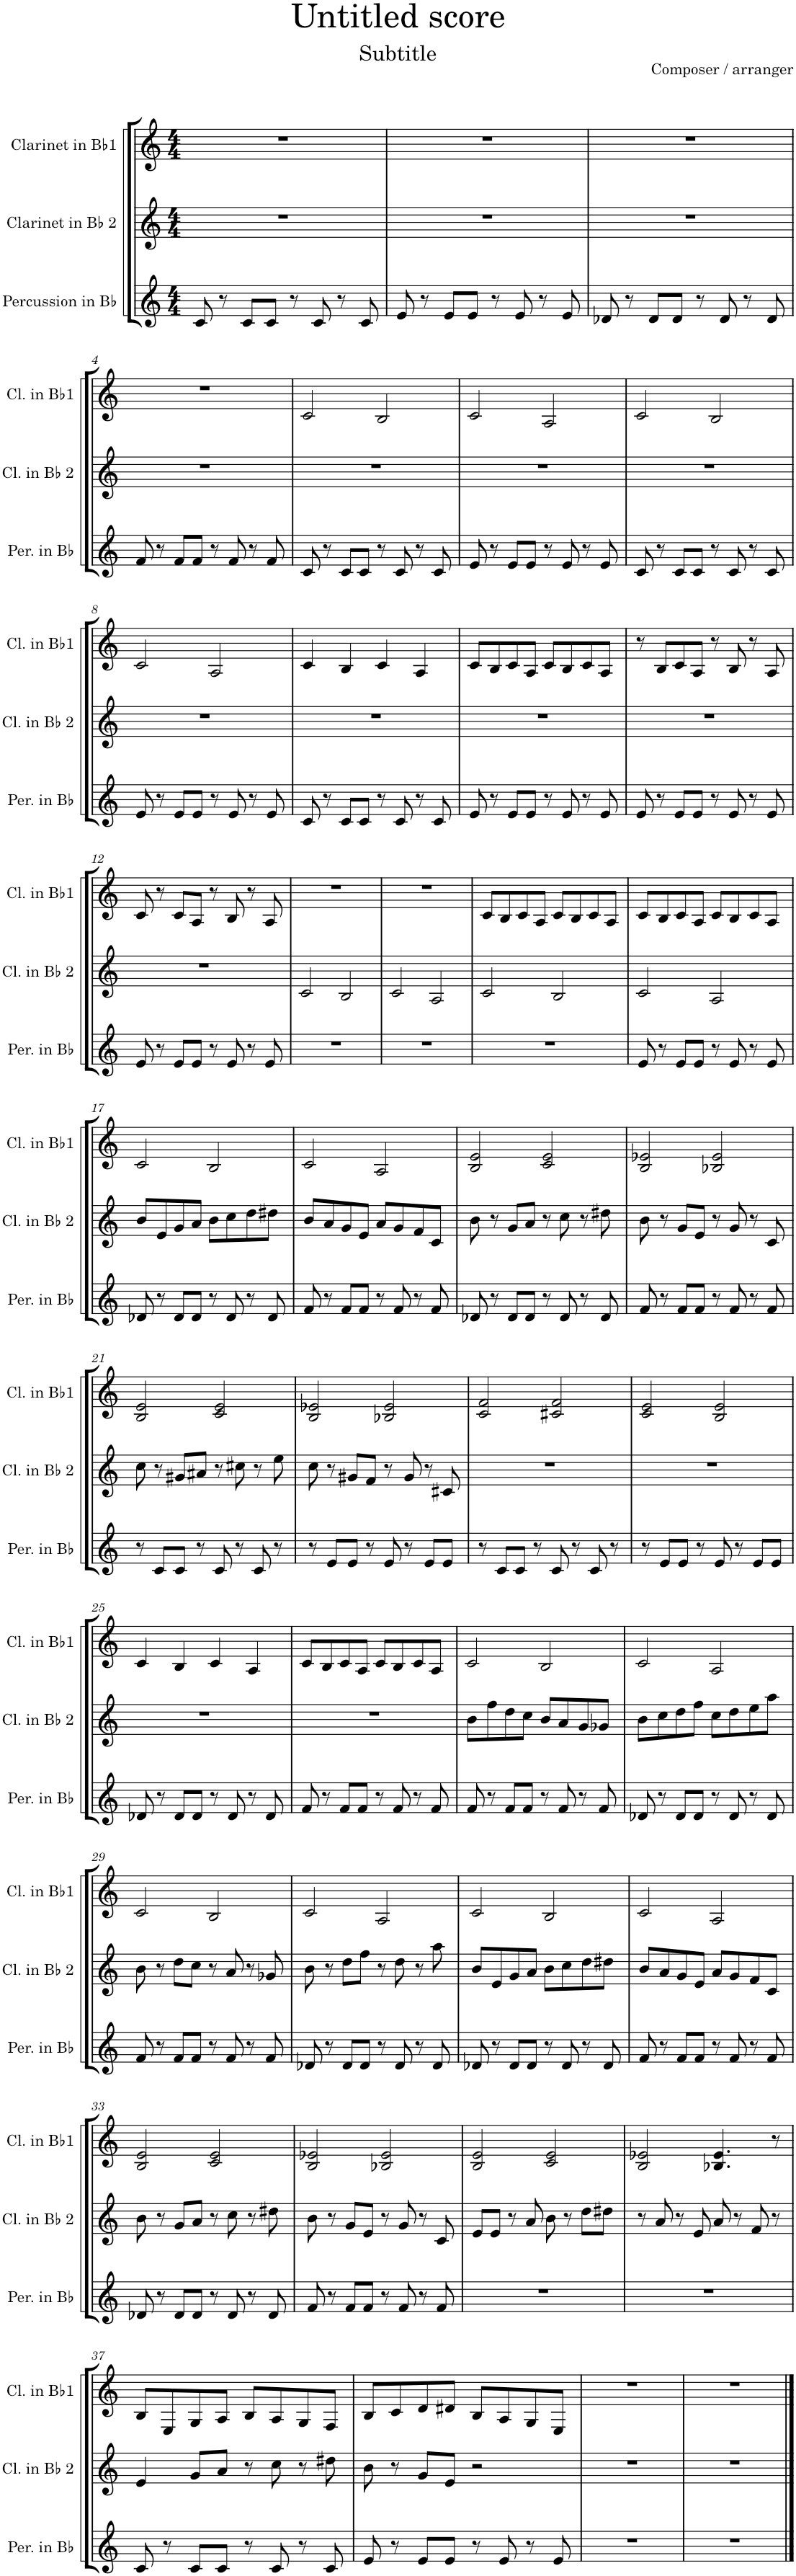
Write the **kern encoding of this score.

**kern	**kern	**kern
*part3	*part2	*part1
*staff3	*staff2	*staff1
*I"Percussion in Bb	*I"Clarinet in Bb 2	*I"Clarinet in Bb1
*I'Per. in Bb	*I'Cl. in Bb 2	*I'Cl. in Bb1
*clefG2	*clefG2	*clefG2
*Trd1c2	*Trd1c2	*Trd1c2
*k[]	*k[]	*k[]
*M4/4	*M4/4	*M4/4
=1	=1	=1
8c/	1r	1r
8r	.	.
8c/L	.	.
8c/J	.	.
8r	.	.
8c/	.	.
8r	.	.
8c/	.	.
=2	=2	=2
8e/	1r	1r
8r	.	.
8e/L	.	.
8e/J	.	.
8r	.	.
8e/	.	.
8r	.	.
8e/	.	.
=3	=3	=3
8d-X/	1r	1r
8r	.	.
8d-/L	.	.
8d-/J	.	.
8r	.	.
8d-/	.	.
8r	.	.
8d-/	.	.
!!LO:LB:g=z
=4	=4	=4
8f/	1r	1r
8r	.	.
8f/L	.	.
8f/J	.	.
8r	.	.
8f/	.	.
8r	.	.
8f/	.	.
=5	=5	=5
8c/	1r	2c/
8r	.	.
8c/L	.	.
8c/J	.	.
8r	.	2B/
8c/	.	.
8r	.	.
8c/	.	.
=6	=6	=6
8e/	1r	2c/
8r	.	.
8e/L	.	.
8e/J	.	.
8r	.	2A/
8e/	.	.
8r	.	.
8e/	.	.
=7	=7	=7
8c/	1r	2c/
8r	.	.
8c/L	.	.
8c/J	.	.
8r	.	2B/
8c/	.	.
8r	.	.
8c/	.	.
!!LO:LB:g=z
=8	=8	=8
8e/	1r	2c/
8r	.	.
8e/L	.	.
8e/J	.	.
8r	.	2A/
8e/	.	.
8r	.	.
8e/	.	.
=9	=9	=9
8c/	1r	4c/
8r	.	.
8c/L	.	4B/
8c/J	.	.
8r	.	4c/
8c/	.	.
8r	.	4A/
8c/	.	.
=10	=10	=10
8e/	1r	8c/L
8r	.	8B/
8e/L	.	8c/
8e/J	.	8A/J
8r	.	8c/L
8e/	.	8B/
8r	.	8c/
8e/	.	8A/J
=11	=11	=11
8e/	1r	8r
8r	.	8B/L
8e/L	.	8c/
8e/J	.	8A/J
8r	.	8r
8e/	.	8B/
8r	.	8r
8e/	.	8A/
!!LO:LB:g=z
=12	=12	=12
8e/	1r	8c/
8r	.	8r
8e/L	.	8c/L
8e/J	.	8A/J
8r	.	8r
8e/	.	8B/
8r	.	8r
8e/	.	8A/
=13	=13	=13
1r	2c/	1r
.	2B/	.
=14	=14	=14
1r	2c/	1r
.	2A/	.
=15	=15	=15
1r	2c/	8c/L
.	.	8B/
.	.	8c/
.	.	8A/J
.	2B/	8c/L
.	.	8B/
.	.	8c/
.	.	8A/J
=16	=16	=16
8e/	2c/	8c/L
8r	.	8B/
8e/L	.	8c/
8e/J	.	8A/J
8r	2A/	8c/L
8e/	.	8B/
8r	.	8c/
8e/	.	8A/J
!!LO:LB:g=z
=17	=17	=17
8d-X/	8b/L	2c/
8r	8e/	.
8d-/L	8g/	.
8d-/J	8a/J	.
8r	8b\L	2B/
8d-/	8cc\	.
8r	8dd\	.
8d-/	8dd#X\J	.
=18	=18	=18
8f/	8b/L	2c/
8r	8a/	.
8f/L	8g/	.
8f/J	8e/J	.
8r	8a/L	2A/
8f/	8g/	.
8r	8f/	.
8f/	8c/J	.
=19	=19	=19
8d-X/	8b\	2B/ 2e/
8r	8r	.
8d-/L	8g/L	.
8d-/J	8a/J	.
8r	8r	2c/ 2e/
8d-/	8cc\	.
8r	8r	.
8d-/	8dd#X\	.
=20	=20	=20
8f/	8b\	2B/ 2e-X/
8r	8r	.
8f/L	8g/L	.
8f/J	8e/J	.
8r	8r	2B-X/ 2e-/
8f/	8g/	.
8r	8r	.
8f/	8c/	.
!!LO:LB:g=z
=21	=21	=21
8r	8cc\	2B/ 2e/
8c/L	8r	.
8c/J	8g#X/L	.
8r	8a#X/J	.
8c/	8r	2c/ 2e/
8r	8cc#X\	.
8c/	8r	.
8r	8ee\	.
=22	=22	=22
8r	8cc\	2B/ 2e-X/
8e/L	8r	.
8e/J	8g#X/L	.
8r	8f/J	.
8e/	8r	2B-X/ 2e-/
8r	8g#/	.
8e/L	8r	.
8e/J	8c#X/	.
=23	=23	=23
8r	1r	2c/ 2f/
8c/L	.	.
8c/J	.	.
8r	.	.
8c/	.	2c#X/ 2f/
8r	.	.
8c/	.	.
8r	.	.
=24	=24	=24
8r	1r	2c/ 2e/
8e/L	.	.
8e/J	.	.
8r	.	.
8e/	.	2B/ 2e/
8r	.	.
8e/L	.	.
8e/J	.	.
!!LO:LB:g=z
=25	=25	=25
8d-X/	1r	4c/
8r	.	.
8d-/L	.	4B/
8d-/J	.	.
8r	.	4c/
8d-/	.	.
8r	.	4A/
8d-/	.	.
=26	=26	=26
8f/	1r	8c/L
8r	.	8B/
8f/L	.	8c/
8f/J	.	8A/J
8r	.	8c/L
8f/	.	8B/
8r	.	8c/
8f/	.	8A/J
=27	=27	=27
8f/	8b\L	2c/
8r	8ff\	.
8f/L	8dd\	.
8f/J	8cc\J	.
8r	8b/L	2B/
8f/	8a/	.
8r	8g/	.
8f/	8g-X/J	.
=28	=28	=28
8d-X/	8b\L	2c/
8r	8cc\	.
8d-/L	8dd\	.
8d-/J	8ff\J	.
8r	8cc\L	2A/
8d-/	8dd\	.
8r	8ee\	.
8d-/	8aa\J	.
!!LO:LB:g=z
=29	=29	=29
8f/	8b\	2c/
8r	8r	.
8f/L	8dd\L	.
8f/J	8cc\J	.
8r	8r	2B/
8f/	8a/	.
8r	8r	.
8f/	8g-X/	.
=30	=30	=30
8d-X/	8b\	2c/
8r	8r	.
8d-/L	8dd\L	.
8d-/J	8ff\J	.
8r	8r	2A/
8d-/	8dd\	.
8r	8r	.
8d-/	8aa\	.
=31	=31	=31
8d-X/	8b/L	2c/
8r	8e/	.
8d-/L	8g/	.
8d-/J	8a/J	.
8r	8b\L	2B/
8d-/	8cc\	.
8r	8dd\	.
8d-/	8dd#X\J	.
=32	=32	=32
8f/	8b/L	2c/
8r	8a/	.
8f/L	8g/	.
8f/J	8e/J	.
8r	8a/L	2A/
8f/	8g/	.
8r	8f/	.
8f/	8c/J	.
!!LO:LB:g=z
=33	=33	=33
8d-X/	8b\	2B/ 2e/
8r	8r	.
8d-/L	8g/L	.
8d-/J	8a/J	.
8r	8r	2c/ 2e/
8d-/	8cc\	.
8r	8r	.
8d-/	8dd#X\	.
=34	=34	=34
8f/	8b\	2B/ 2e-X/
8r	8r	.
8f/L	8g/L	.
8f/J	8e/J	.
8r	8r	2B-X/ 2e-/
8f/	8g/	.
8r	8r	.
8f/	8c/	.
=35	=35	=35
1r	8e/L	2B/ 2e/
.	8e/J	.
.	8r	.
.	8a/	.
.	8b\	2c/ 2e/
.	8r	.
.	8dd\L	.
.	8dd#X\J	.
=36	=36	=36
1r	8r	2B/ 2e-X/
.	8a/	.
.	8r	.
.	8e/	.
.	8a/	4.B-X/ 4.e-/
.	8r	.
.	8f/	.
.	8r	8r
!!LO:LB:g=z
=37	=37	=37
8c/	4e/	8B/L
8r	.	8E/
8c/L	8g/L	8G/
8c/J	8a/J	8A/J
8r	8r	8B/L
8c/	8cc\	8A/
8r	8r	8G/
8c/	8dd#X\	8F/J
=38	=38	=38
8e/	8b\	8B/L
8r	8r	8c/
8e/L	8g/L	8d/
8e/J	8e/J	8d#X/J
8r	2r	8B/L
8e/	.	8A/
8r	.	8G/
8e/	.	8E/J
=39	=39	=39
1r	1r	1r
=40	=40	=40
1r	1r	1r
==	==	==
*-	*-	*-
